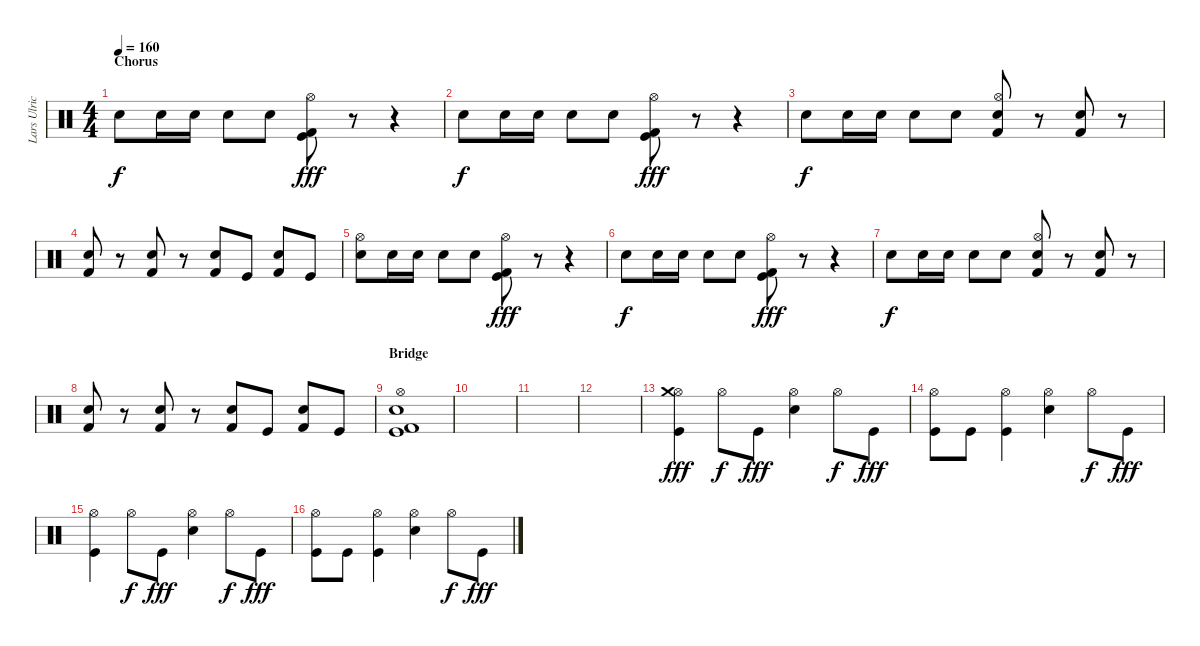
\track ("Lars Ulrich" "Lars Ulric") {instrument percussion}
\staff {score}
\articulation defaults
\ts (4 4)
\section ("" "Chorus")
\tempo 160
\clef neutral
\ks c "Electric Snare (hit)".8{dy f} "Electric Snare (hit)".16 "Electric Snare (hit)".16 "Electric Snare (hit)".8 "Electric Snare (hit)".8
("Hi-Hat (open)" "Kick (hit)" "Kick (hit) 2").8{dy fff} r.8 r.4 |
"Electric Snare (hit)".8{dy f} "Electric Snare (hit)".16 "Electric Snare (hit)".16 "Electric Snare (hit)".8 "Electric Snare (hit)".8 ("Hi-Hat (open)" "Kick (hit)" "Kick (hit) 2").8{dy fff} r.8 r.4 |
"Electric Snare (hit)".8{dy f} "Electric Snare (hit)".16 "Electric Snare (hit)".16 "Electric Snare (hit)".8 "Electric Snare (hit)".8 ("Hi-Hat (open)" "Electric Snare (hit)" "Kick (hit) 2").8 r.8 ("Electric Snare (hit)" "Kick (hit) 2").8 r.8 |
("Electric Snare (hit)" "Kick (hit) 2").8 r.8 ("Electric Snare (hit)" "Kick (hit) 2").8 r.8 ("Electric Snare (hit)" "Kick (hit) 2").8 "Kick (hit)".8 ("Electric Snare (hit)" "Kick (hit) 2").8 "Kick (hit)".8 |
("Hi-Hat (open)" "Electric Snare (hit)").8 "Electric Snare (hit)".16 "Electric Snare (hit)".16 "Electric Snare (hit)".8 "Electric Snare (hit)".8 ("Hi-Hat (open)" "Kick (hit)" "Kick (hit) 2").8{dy fff} r.8 r.4 |
"Electric Snare (hit)".8{dy f} "Electric Snare (hit)".16 "Electric Snare (hit)".16 "Electric Snare (hit)".8 "Electric Snare (hit)".8 ("Hi-Hat (open)" "Kick (hit)" "Kick (hit) 2").8{dy fff} r.8 r.4 |
"Electric Snare (hit)".8{dy f} "Electric Snare (hit)".16 "Electric Snare (hit)".16 "Electric Snare (hit)".8 "Electric Snare (hit)".8 ("Hi-Hat (open)" "Electric Snare (hit)" "Kick (hit) 2").8 r.8 ("Electric Snare (hit)" "Kick (hit) 2").8 r.8 |
("Electric Snare (hit)" "Kick (hit) 2").8 r.8 ("Electric Snare (hit)" "Kick (hit) 2").8 r.8 ("Electric Snare (hit)" "Kick (hit) 2").8 "Kick (hit)".8 ("Electric Snare (hit)" "Kick (hit) 2").8 "Kick (hit)".8 |
\section ("" "Bridge")
("Hi-Hat (open)" "Electric Snare (hit)" "Kick (hit) 2" "Kick (hit)").1 |
|
|
|
("Hi-Hat (open)" "Crash medium (hit)" "Kick (hit)").4{dy fff} "Hi-Hat (open)".8{dy f} "Kick (hit)".8{dy fff} ("Hi-Hat (open)" "Electric Snare (hit)").4 "Hi-Hat (open)".8{dy f} "Kick (hit)".8{dy fff} |
("Hi-Hat (open)" "Kick (hit)").8 "Kick (hit)".8 ("Hi-Hat (open)" "Kick (hit)").4 ("Hi-Hat (open)" "Electric Snare (hit)").4 "Hi-Hat (open)".8{dy f} "Kick (hit)".8{dy fff} |
("Hi-Hat (open)" "Kick (hit)").4 "Hi-Hat (open)".8{dy f} "Kick (hit)".8{dy fff} ("Hi-Hat (open)" "Electric Snare (hit)").4 "Hi-Hat (open)".8{dy f} "Kick (hit)".8{dy fff} |
("Hi-Hat (open)" "Kick (hit)").8 "Kick (hit)".8 ("Hi-Hat (open)" "Kick (hit)").4 ("Hi-Hat (open)" "Electric Snare (hit)").4 "Hi-Hat (open)".8{dy f} "Kick (hit)".8{dy fff}
